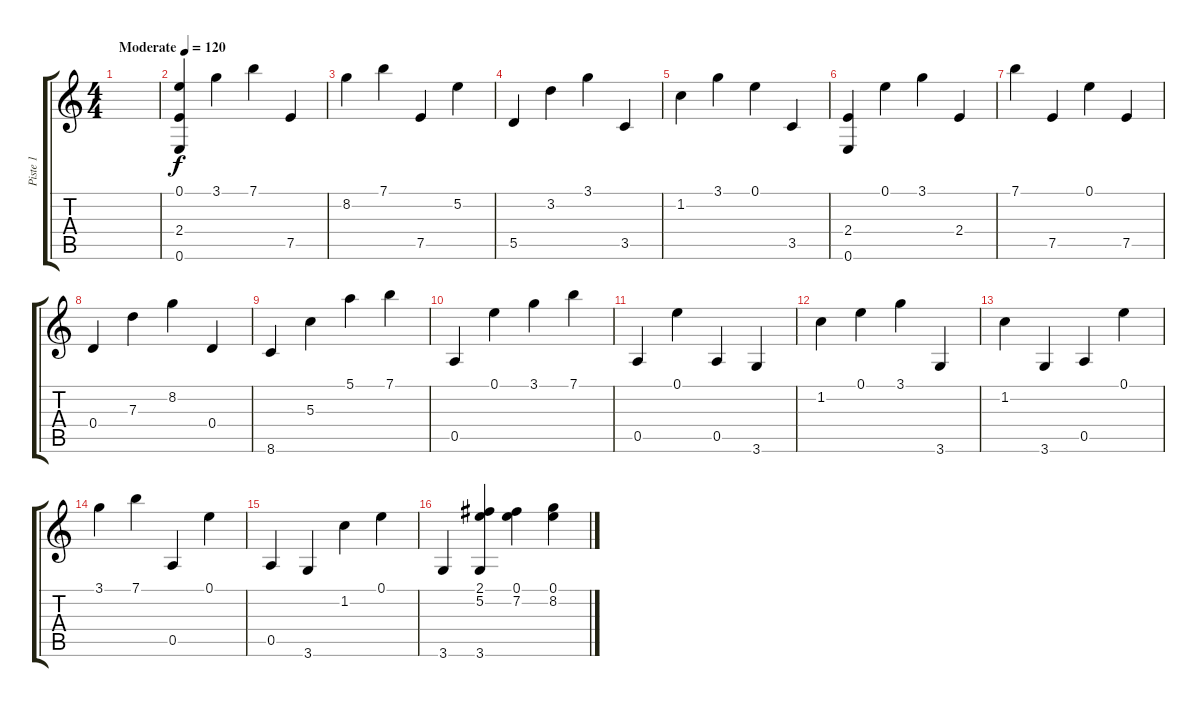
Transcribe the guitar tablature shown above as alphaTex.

\track ("Piste 1" "Piste 1") {instrument acousticguitarsteel}
\staff {score tabs}
\tuning (E4 B3 G3 D3 A2 E2) {hide}
\ts (4 4)
\tempo (120 "Moderate")
\clef g2
\ks c
|
(0.1 2.4 0.6).4 3.1.4 7.1.4 7.5.4 |
8.2.4 7.1.4 7.5.4 5.2.4 |
5.5.4 3.2.4 3.1.4 3.5.4 |
1.2.4 3.1.4 0.1.4 3.5.4 |
(2.4 0.6).4 0.1.4 3.1.4 2.4.4 |
7.1.4 7.5.4 0.1.4 7.5.4 |
0.4.4 7.3.4 8.2.4 0.4.4 |
8.6.4 5.3.4 5.1.4 7.1.4 |
0.5.4 0.1.4 3.1.4 7.1.4 |
0.5.4 0.1.4 0.5.4 3.6.4 |
1.2.4 0.1.4 3.1.4 3.6.4 |
1.2.4 3.6.4 0.5.4 0.1.4 |
3.1.4 7.1.4 0.5.4 0.1.4 |
0.5.4 3.6.4 1.2.4 0.1.4 |
3.6.4 (2.1 5.2 3.6).4 (0.1 7.2).4 (0.1 8.2).4
